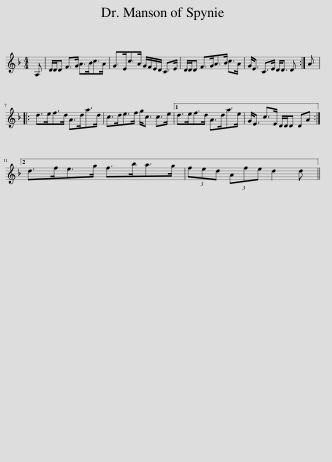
X:1
L:1/8
M:4/4
I:linebreak $
K:Dmin
V:1 treble
V:1
 A, | D/D/D F>G A>Bc>A | G>Ec>A G/F/E/D/ C>E | D/D/D F>GA>B c>A | G<E C>E D<D D :| %5
 A |:$ d>ef>d A>da>d | c>de>f g<c c>e |1 d>ef>d A>da>e | G<E c>E D/D/D DA :|2$ %10
 d>fe>g f>ba>g | (3fed (3Afe d2 d || %12
